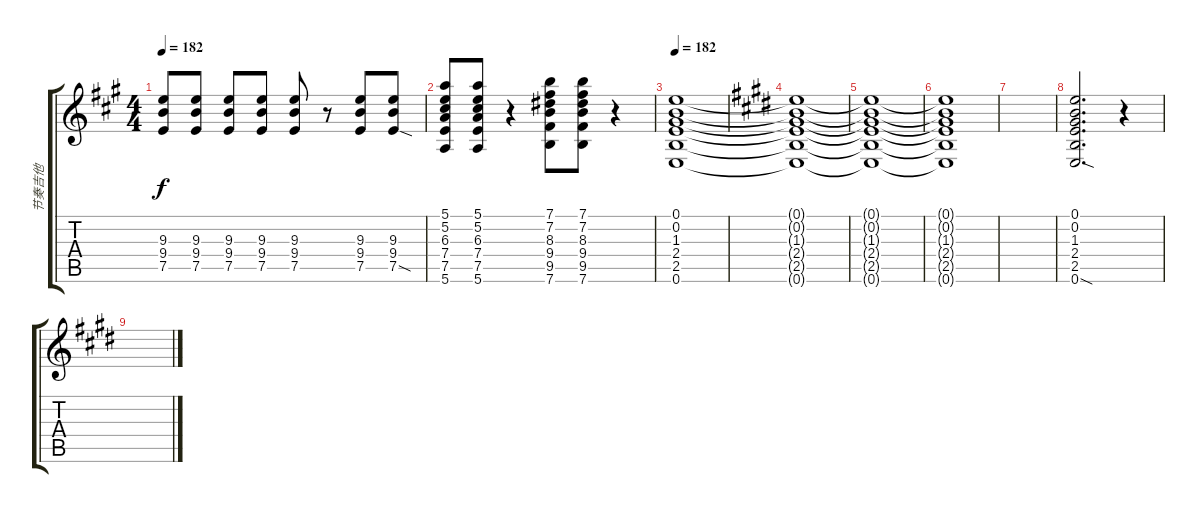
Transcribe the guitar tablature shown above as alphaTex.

\track ("节奏吉他" "节奏吉他") {instrument distortionguitar}
\staff {score tabs}
\tuning (E4 B3 G3 D3 A2 E2) {hide}
\ts (4 4)
\tempo 182
\clef g2
\ks a
(9.3 9.4 7.5).8{dy f} (9.3 9.4 7.5).8 (9.3 9.4 7.5).8 (9.3 9.4 7.5).8 (9.3 9.4 7.5).8 r.8 (9.3 9.4 7.5).8 (9.3 9.4 7.5{sod}).8 |
(5.1 5.2 6.3 7.4 7.5 5.6).8 (5.1 5.2 6.3 7.4 7.5 5.6).8 r.4 (7.1 7.2 8.3 9.4 9.5 7.6).8 (7.1 7.2 8.3 9.4 9.5 7.6).8 r.4 |
\tempo 182
(0.1 0.2 1.3 2.4 2.5 0.6).1 |
\ks c#minor
(0.1{t} 0.2{t} 1.3{t} 2.4{t} 2.5{t} 0.6{t}).1 |
(0.1{t} 0.2{t} 1.3{t} 2.4{t} 2.5{t} 0.6{t}).1 |
(0.1{t} 0.2{t} 1.3{t} 2.4{t} 2.5{t} 0.6{t}).1 |
|
(0.1 0.2 1.3 2.4 2.5 0.6{sod}).2{d} r.4 |
\ks e
